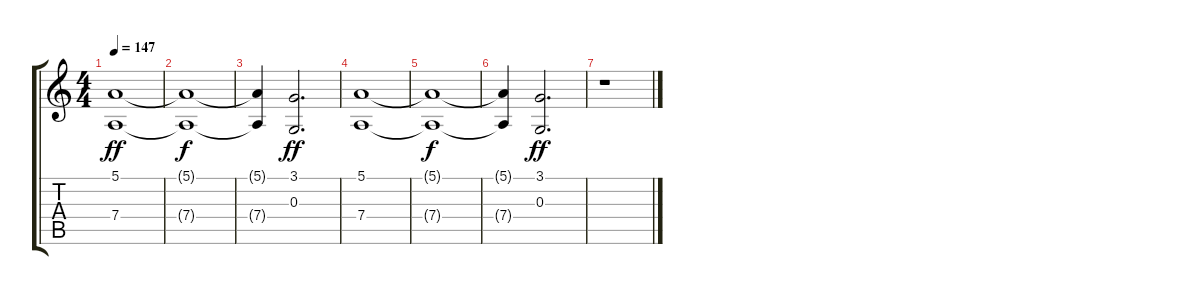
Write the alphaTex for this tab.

\track "" {instrument choiraahs}
\staff {score tabs}
\tuning (E4 B3 G3 D3 A2 E2) {hide}
\ts (4 4)
\tempo 147
\clef g2
\ks c
(5.1 7.4).1{dy ff} |
(5.1{t} 7.4{t}).1{dy f} |
(5.1{t} 7.4{t}).4 (3.1 0.3).2{d dy ff} |
(5.1 7.4).1 |
(5.1{t} 7.4{t}).1{dy f} |
(5.1{t} 7.4{t}).4 (3.1 0.3).2{d dy ff} |
r.1
